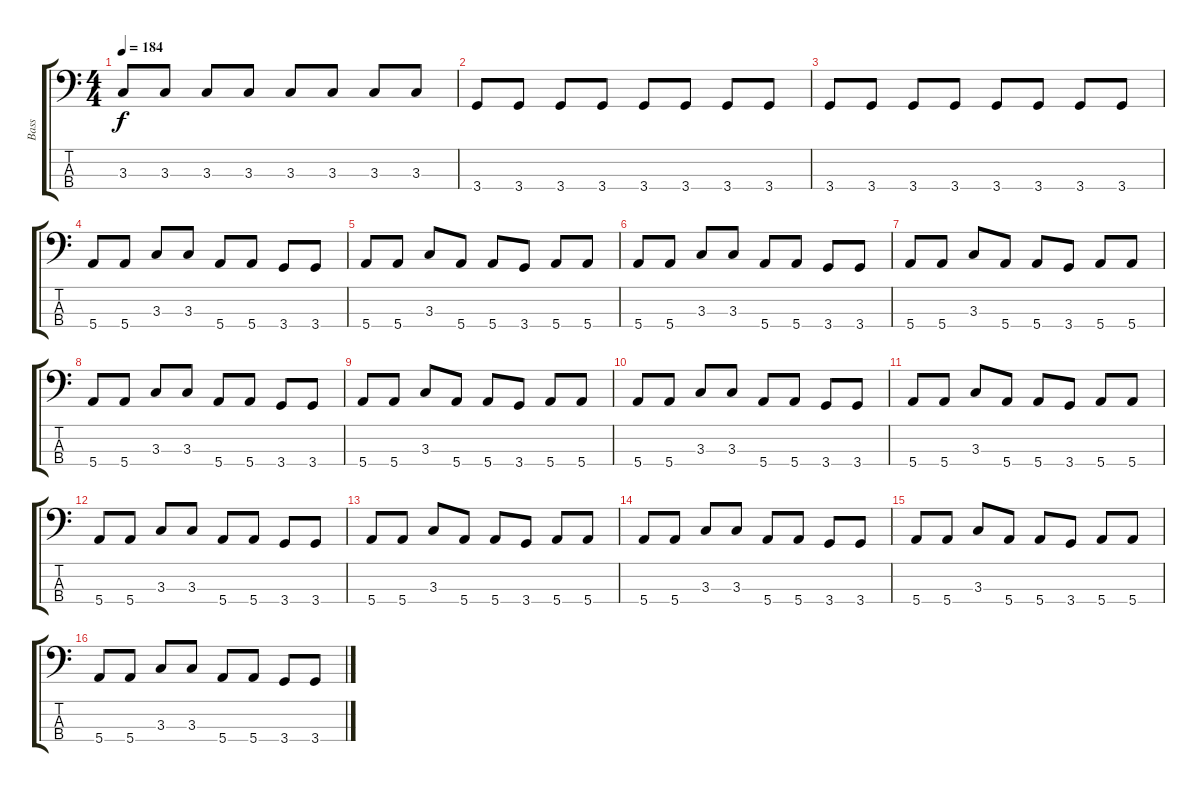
\track ("Bass" "Bass") {instrument electricbassfinger}
\staff {score tabs}
\tuning (G2 D2 A1 E1) {hide}
\ts (4 4)
\tempo 184
\clef f4
\ks c
3.3.8{dy f} 3.3.8 3.3.8 3.3.8 3.3.8 3.3.8 3.3.8 3.3.8 |
3.4.8 3.4.8 3.4.8 3.4.8 3.4.8 3.4.8 3.4.8 3.4.8 |
3.4.8 3.4.8 3.4.8 3.4.8 3.4.8 3.4.8 3.4.8 3.4.8 |
5.4.8 5.4.8 3.3.8 3.3.8 5.4.8 5.4.8 3.4.8 3.4.8 |
5.4.8 5.4.8 3.3.8 5.4.8 5.4.8 3.4.8 5.4.8 5.4.8 |
5.4.8 5.4.8 3.3.8 3.3.8 5.4.8 5.4.8 3.4.8 3.4.8 |
5.4.8 5.4.8 3.3.8 5.4.8 5.4.8 3.4.8 5.4.8 5.4.8 |
5.4.8 5.4.8 3.3.8 3.3.8 5.4.8 5.4.8 3.4.8 3.4.8 |
5.4.8 5.4.8 3.3.8 5.4.8 5.4.8 3.4.8 5.4.8 5.4.8 |
5.4.8 5.4.8 3.3.8 3.3.8 5.4.8 5.4.8 3.4.8 3.4.8 |
5.4.8 5.4.8 3.3.8 5.4.8 5.4.8 3.4.8 5.4.8 5.4.8 |
5.4.8 5.4.8 3.3.8 3.3.8 5.4.8 5.4.8 3.4.8 3.4.8 |
5.4.8 5.4.8 3.3.8 5.4.8 5.4.8 3.4.8 5.4.8 5.4.8 |
5.4.8 5.4.8 3.3.8 3.3.8 5.4.8 5.4.8 3.4.8 3.4.8 |
5.4.8 5.4.8 3.3.8 5.4.8 5.4.8 3.4.8 5.4.8 5.4.8 |
5.4.8 5.4.8 3.3.8 3.3.8 5.4.8 5.4.8 3.4.8 3.4.8
